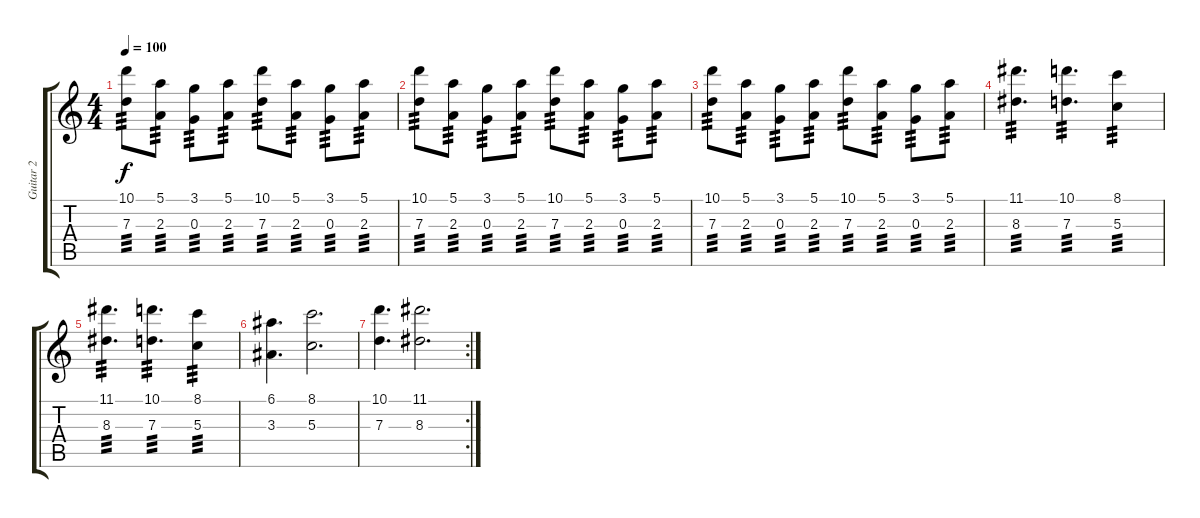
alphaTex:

\track ("Guitar 2" "Guitar 2") {instrument overdrivenguitar}
\staff {score tabs}
\tuning (E4 B3 G3 D3 A2 D2) {hide}
\ts (4 4)
\tempo 100
\clef g2
\ks c
(10.1 7.3).8{tp 3 dy f} (5.1 2.3).8{tp 3} (3.1 0.3).8{tp 3} (5.1 2.3).8{tp 3} (10.1 7.3).8{tp 3} (5.1 2.3).8{tp 3} (3.1 0.3).8{tp 3} (5.1 2.3).8{tp 3} |
(10.1 7.3).8{tp 3} (5.1 2.3).8{tp 3} (3.1 0.3).8{tp 3} (5.1 2.3).8{tp 3} (10.1 7.3).8{tp 3} (5.1 2.3).8{tp 3} (3.1 0.3).8{tp 3} (5.1 2.3).8{tp 3} |
(10.1 7.3).8{tp 3} (5.1 2.3).8{tp 3} (3.1 0.3).8{tp 3} (5.1 2.3).8{tp 3} (10.1 7.3).8{tp 3} (5.1 2.3).8{tp 3} (3.1 0.3).8{tp 3} (5.1 2.3).8{tp 3} |
(11.1 8.3).4{d tp 3} (10.1 7.3).4{d tp 3} (8.1 5.3).4{tp 3} |
(11.1 8.3).4{d tp 3} (10.1 7.3).4{d tp 3} (8.1 5.3).4{tp 3} |
(6.1 3.3).4{d} (8.1 5.3).2{d} |
\rc 2
(10.1 7.3).4{d} (11.1 8.3).2{d}
